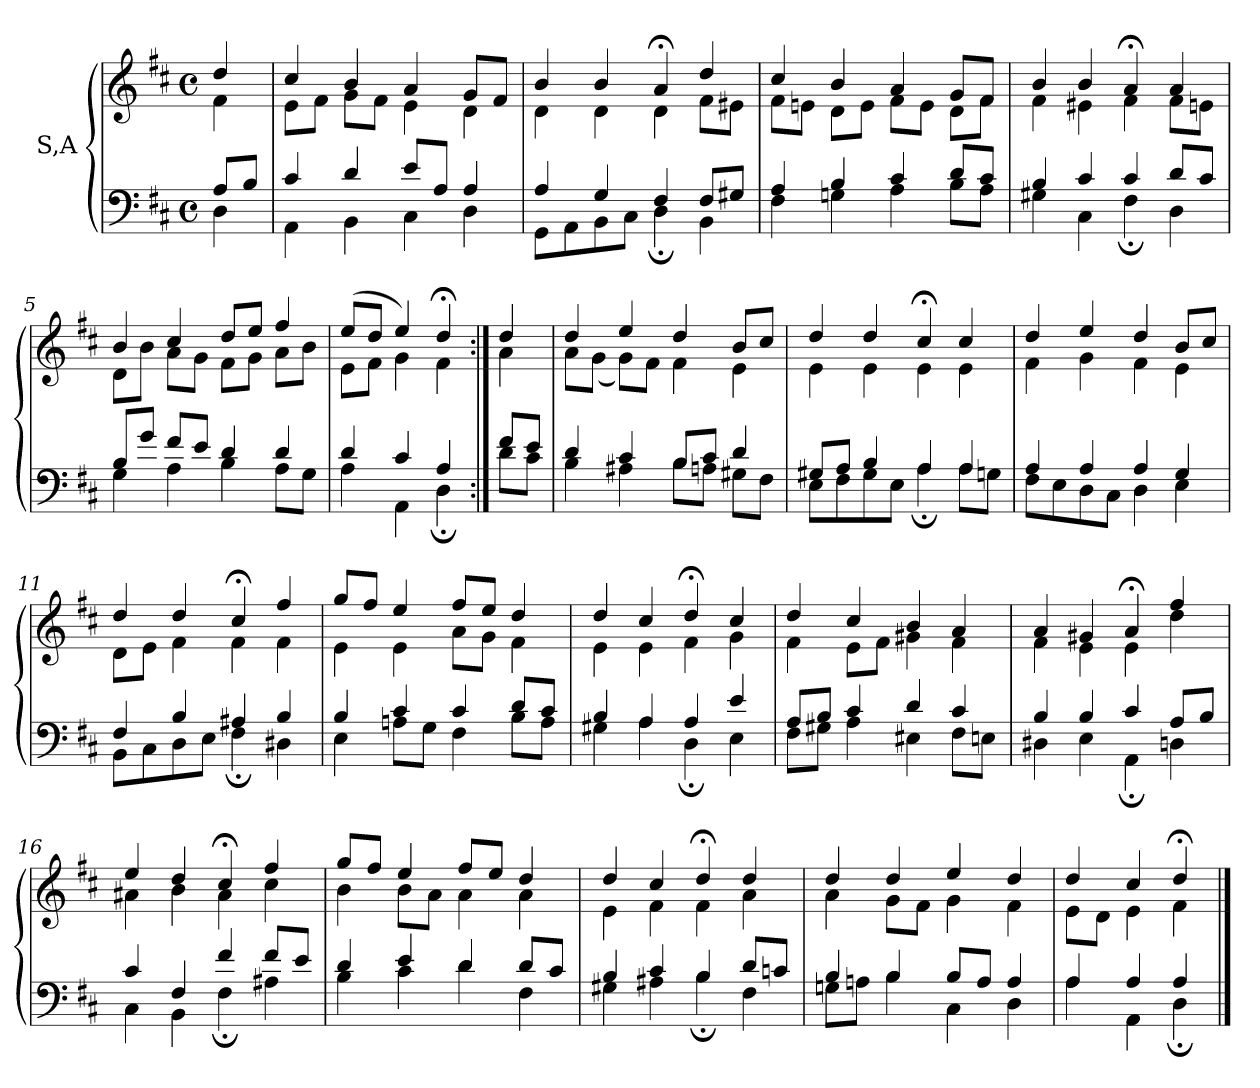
**kern	**kern
*part1	*part1
*staff2	*staff1
*I"S,A	*
!!LO:PB:g=z
*clefF4	*clefG2
*k[f#c#]	*k[f#c#]
*M4/4	*M4/4
*met(c)	*met(c)
=	=
*^	*^
8AL	4D	4dd	4f#
8BJ	.	.	.
=1	=1	=1	=1
4c#	4AA	4cc#	8eL
.	.	.	8f#J
4d	4BB	4b	8gL
.	.	.	8f#J
8eL	4C#	4a	4e
8AJ	.	.	.
4A	4D	8gL	4d
.	.	8f#J	.
=2	=2	=2	=2
4A	8GGL	4b	4d
.	8AA	.	.
4G	8BB	4b	4d
.	8C#J	.	.
4F#	4D;	4a;<	4d
8F#L	4BB	4dd	8f#L
8G#XJ	.	.	8e#XJ
=3	=3	=3	=3
4A	4F#	4cc#	8f#L
.	.	.	8enJ
4B	4Gn	4b	8dL
.	.	.	8eJ
4c#	4A	4a	8f#L
.	.	.	8eJ
8dL	8BL	8gL	8dL
8c#J	8AJ	8f#J	8f#J
=4	=4	=4	=4
4B	4G#X	4b	4f#
4c#	4C#	4b	4e#X
4c#	4F#;	4a;<	4f#
8dL	4D	4a	8f#L
8c#J	.	.	8enJ
!!LO:LB:g=z	!!
=5	=5	=5	=5
8BL	4G	4b	8dL
8gJ	.	.	8bJ
8f#L	4A	4cc#	8aL
8eJ	.	.	8gJ
4d	4B	8ddL	8f#L
.	.	8eeJ	8gJ
4d	8AL	4ff#	8aL
.	8GJ	.	8bJ
=797	=797	=797	=797
4d	4A	(>8eeL	8eL
.	.	8ddJ	8f#J
4c#	4AA	4ee)	4g
4A	4D;	4dd;<	4f#
=798:|!	=798:|!	=798:|!	=798:|!
8f#L	8dL	4dd	4a
8eJ	8c#J	.	.
=8	=8	=8	=8
4d	4B	4dd	8aL
.	.	.	(<8gJ
4c#	4A#X	4ee	8gL)
.	.	.	8f#J
8BL	8BL	4dd	4f#
8c#J	8AnJ	.	.
4d	8G#XL	8bL	4e
.	8F#J	8cc#J	.
=9	=9	=9	=9
8G#XL	8EL	4dd	4e
8AJ	8F#	.	.
4B	8G#	4dd	4e
.	8EJ	.	.
4A	4A;	4cc#;<	4e
4A	8AL	4cc#	4e
.	8GnJ	.	.
!!LO:LB:g=z	!!
=10	=10	=10	=10
4A	8F#L	4dd	4f#
.	8E	.	.
4A	8D	4ee	4g
.	8C#J	.	.
4A	4D	4dd	4f#
4G	4E	8bL	4e
.	.	8cc#J	.
=11	=11	=11	=11
4F#	8BBL	4dd	8dL
.	8C#	.	8eJ
4B	8D	4dd	4f#
.	8EJ	.	.
4A#X	4F#;	4cc#;<	4f#
4B	4D#X	4ff#	4f#
=12	=12	=12	=12
4B	4E	8ggL	4e
.	.	8ff#J	.
4c#	8AnL	4ee	4e
.	8GJ	.	.
4c#	4F#	8ff#L	8aL
.	.	8eeJ	8gJ
8dL	8BL	4dd	4f#
8c#J	8AJ	.	.
=13	=13	=13	=13
4B	4G#X	4dd	4e
4A	4A	4cc#	4e
4A	4D;	4dd;<	4f#
4e	4E	4cc#	4g
!!LO:LB:g=z	!!
=14	=14	=14	=14
8AL	8F#L	4dd	4f#
8BJ	8G#XJ	.	.
4c#	4A	4cc#	8eL
.	.	.	8f#J
4d	4E#X	4b	4g#X
4c#	8F#L	4a	4f#
.	8EnJ	.	.
=15	=15	=15	=15
4B	4D#X	4a	4f#
4B	4E	4g#X	4e
4c#	4AA;	4a;<	4e
8AL	4Dn	4ff#	4dd
8BJ	.	.	.
=16	=16	=16	=16
4c#	4C#	4ee	4a#X
4F#	4BB	4dd	4b
4f#	4F#;	4cc#;<	4a#
8f#L	4A#X	4ff#	4cc#
8eJ	.	.	.
=17	=17	=17	=17
4d	4B	8ggL	4b
.	.	8ff#J	.
4e	4c#	4ee	8bL
.	.	.	8aJ
4d	4d	8ff#L	4a
.	.	8eeJ	.
8dL	4F#	4dd	4a
8c#J	.	.	.
!!LO:LB:g=z	!!
=18	=18	=18	=18
4B	4G#X	4dd	4e
4c#	4A#X	4cc#	4f#
4B	4B;	4dd;<	4f#
8dL	4F#	4dd	4a
8cnJ	.	.	.
=19	=19	=19	=19
4B	8GnL	4dd	4a
.	8AnJ	.	.
4B	4B	4dd	8gL
.	.	.	8f#J
8BL	4C#	4ee	4g
8AJ	.	.	.
4A	4D	4dd	4f#
=20	=20	=20	=20
4A	4A	4dd	8eL
.	.	.	8dJ
4A	4AA	4cc#	4e
4A	4D;	4dd;<	4f#
*v	*v	*	*
*	*v	*v
==	==
*-	*-
